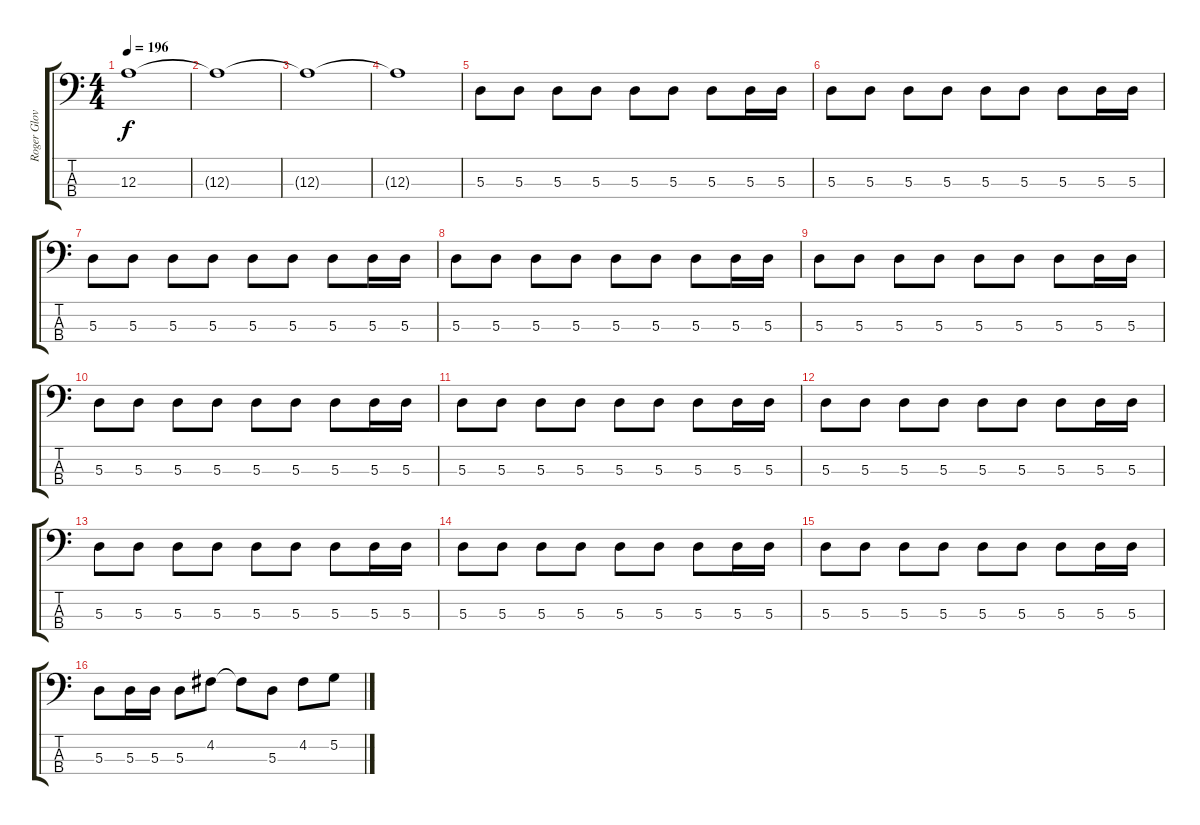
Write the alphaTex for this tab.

\track ("Roger Glover" "Roger Glov") {instrument electricbassfinger}
\staff {score tabs}
\tuning (G2 D2 A1 E1) {hide}
\ts (4 4)
\tempo 196
\clef f4
\ks c
12.3{t}.1{dy f} |
12.3{t}.1 |
12.3{t}.1 |
12.3{t}.1 |
5.3.8 5.3.8 5.3.8 5.3.8 5.3.8 5.3.8 5.3.8 5.3.16 5.3.16 |
5.3.8 5.3.8 5.3.8 5.3.8 5.3.8 5.3.8 5.3.8 5.3.16 5.3.16 |
5.3.8 5.3.8 5.3.8 5.3.8 5.3.8 5.3.8 5.3.8 5.3.16 5.3.16 |
5.3.8 5.3.8 5.3.8 5.3.8 5.3.8 5.3.8 5.3.8 5.3.16 5.3.16 |
5.3.8 5.3.8 5.3.8 5.3.8 5.3.8 5.3.8 5.3.8 5.3.16 5.3.16 |
5.3.8 5.3.8 5.3.8 5.3.8 5.3.8 5.3.8 5.3.8 5.3.16 5.3.16 |
5.3.8 5.3.8 5.3.8 5.3.8 5.3.8 5.3.8 5.3.8 5.3.16 5.3.16 |
5.3.8 5.3.8 5.3.8 5.3.8 5.3.8 5.3.8 5.3.8 5.3.16 5.3.16 |
5.3.8 5.3.8 5.3.8 5.3.8 5.3.8 5.3.8 5.3.8 5.3.16 5.3.16 |
5.3.8 5.3.8 5.3.8 5.3.8 5.3.8 5.3.8 5.3.8 5.3.16 5.3.16 |
5.3.8 5.3.8 5.3.8 5.3.8 5.3.8 5.3.8 5.3.8 5.3.16 5.3.16 |
5.3.8 5.3.16 5.3.16 5.3.8 4.2.8 4.2{t}.8 5.3.8 4.2.8 5.2.8
